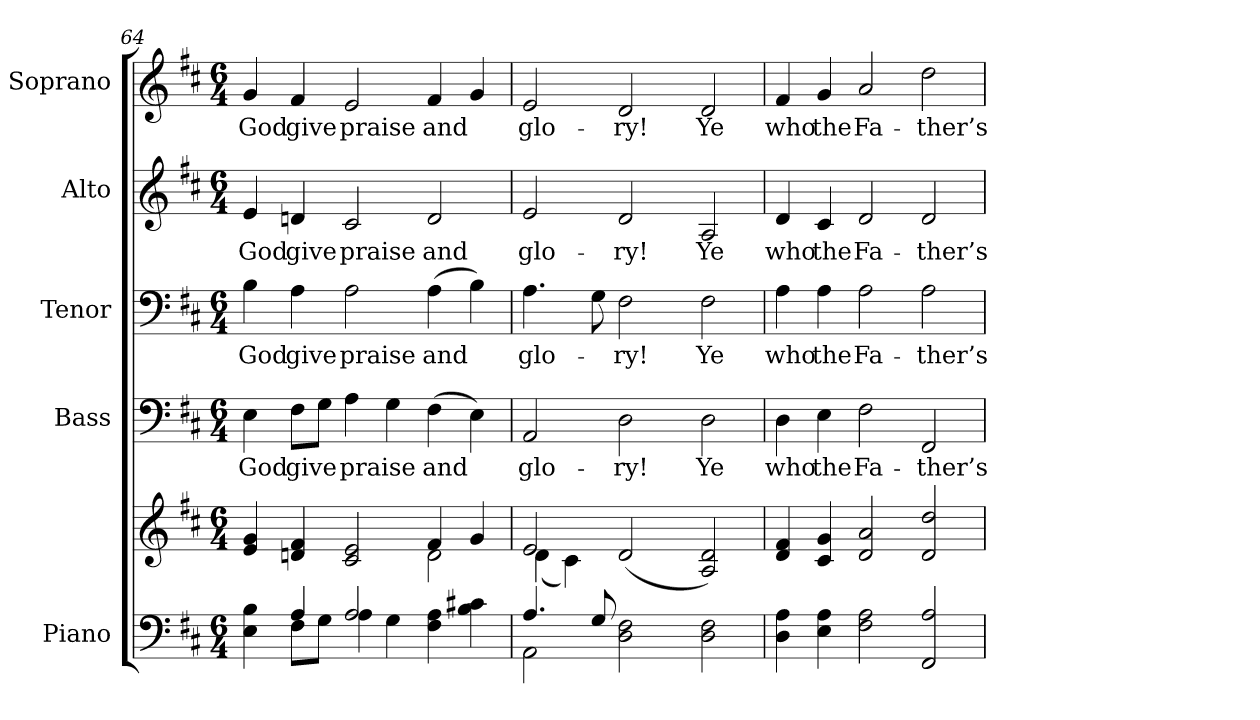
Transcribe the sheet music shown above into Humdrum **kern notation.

**kern	**kern	**kern	**text	**kern	**text	**kern	**text	**kern	**text
*part5	*part5	*part4	*part4	*part3	*part3	*part2	*part2	*part1	*part1
*staff6	*staff5	*staff4	*staff4	*staff3	*staff3	*staff2	*staff2	*staff1	*staff1
*I"Piano	*	*I"Bass	*	*I"Tenor	*	*I"Alto	*	*I"Soprano	*
*I'Pno.	*	*I'B.	*	*I'T.	*	*I'A.	*	*I'S.	*
!!LO:PB:g=z
*clefF4	*clefG2	*clefF4	*	*clefF4	*	*clefG2	*	*clefG2	*
*k[f#c#]	*k[f#c#]	*k[f#c#]	*	*k[f#c#]	*	*k[f#c#]	*	*k[f#c#]	*
*D:	*D:	*D:	*	*D:	*	*D:	*	*D:	*
*M6/4	*M6/4	*M6/4	*	*M6/4	*	*M6/4	*	*M6/4	*
=64	=64	=64	=64	=64	=64	=64	=64	=64	=64
*^	*^	*	*	*	*	*	*	*	*
!	!	!	!	!	!LO:LY:b:color=#000000	!	!	!	!	!	!
!	!	!	!	!	!	!	!LO:LY:b:color=#000000	!	!	!	!
!	!	!	!	!	!	!	!	!	!LO:LY:b:color=#000000	!	!
!	!	!	!	!	!	!	!	!	!	!	!LO:LY:b:color=#000000
4Ei\ 4Bi	4ryy	4ei/ 4gi	2.ryy	4Ei\	God	4Bi\	God	4ei/	God	4gi/	God
!	!	!	!	!	!LO:LY:b:color=#000000	!	!	!	!	!	!
!	!	!	!	!	!	!	!LO:LY:b:color=#000000	!	!	!	!
!	!	!	!	!	!	!	!	!	!LO:LY:b:color=#000000	!	!
!	!	!	!	!	!	!	!	!	!	!	!LO:LY:b:color=#000000
4Ai/	8F#i\L	4dni/ 4f#i	.	8F#i\L	give	4Ai\	give	4dni/	give	4f#i/	give
.	8Gi\J	.	.	8Gi\J	.	.	.	.	.	.	.
!	!	!	!	!	!LO:LY:b:color=#000000	!	!	!	!	!	!
!	!	!	!	!	!	!	!LO:LY:b:color=#000000	!	!	!	!
!	!	!	!	!	!	!	!	!	!LO:LY:b:color=#000000	!	!
!	!	!	!	!	!	!	!	!	!	!	!LO:LY:b:color=#000000
2Ai/	4Ai\	2c#i/ 2ei	.	4Ai\	praise	2Ai\	praise	2c#i/	praise	2ei/	praise
.	4Gi\	.	4ryy	4Gi\	.	.	.	.	.	.	.
!	!	!	!	!	!LO:LY:b:color=#000000	!	!	!	!	!	!
!	!	!	!	!	!	!	!LO:LY:b:color=#000000	!	!	!	!
!	!	!	!	!	!	!	!	!	!LO:LY:b:color=#000000	!	!
!	!	!	!	!	!	!	!	!	!	!	!LO:LY:b:color=#000000
4F#i\ 4Ai	4ryy	4f#i/	2di\	(4F#i\	and	(4Ai\	and	2di/	and	4f#i/	and
4Bi\ 4c#Xi	4ryy	4gi/	.	4Ei\)	.	4Bi\)	.	.	.	4gi/	.
=65	=65	=65	=65	=65	=65	=65	=65	=65	=65	=65	=65
!	!	!	!	!	!LO:LY:b:color=#000000	!	!	!	!	!	!
!	!	!	!	!	!	!	!LO:LY:b:color=#000000	!	!	!	!
!	!	!	!	!	!	!	!	!	!LO:LY:b:color=#000000	!	!
!	!	!	!	!	!	!	!	!	!	!	!LO:LY:b:color=#000000
4.Ai/	2AAi\	2ei/	(4di\	2AAi/	glo-	4.Ai\	glo-	2ei/	glo-	2ei/	glo-
.	.	.	4c#i\)	.	.	.	.	.	.	.	.
8Gi/	.	.	.	.	.	8Gi\	.	.	.	.	.
!	!	!	!	!	!LO:LY:b:color=#000000	!	!	!	!	!	!
!	!	!	!	!	!	!	!LO:LY:b:color=#000000	!	!	!	!
!	!	!	!	!	!	!	!	!	!LO:LY:b:color=#000000	!	!
!	!	!	!	!	!	!	!	!	!	!	!LO:LY:b:color=#000000
2Di\ 2F#i	4ryy	(2di/	4ryy	2Di\	-ry!	2F#i\	-ry!	2di/	-ry!	2di/	-ry!
.	2.ryy	.	2.ryy	.	.	.	.	.	.	.	.
!	!	!	!	!	!LO:LY:b:color=#000000	!	!	!	!	!	!
!	!	!	!	!	!	!	!LO:LY:b:color=#000000	!	!	!	!
!	!	!	!	!	!	!	!	!	!LO:LY:b:color=#000000	!	!
!	!	!	!	!	!	!	!	!	!	!	!LO:LY:b:color=#000000
2Di\ 2F#i	.	2Ai/ 2di)	.	2Di\	Ye	2F#i\	Ye	2Ai/	Ye	2di/	Ye
*v	*v	*	*	*	*	*	*	*	*	*	*
*	*v	*v	*	*	*	*	*	*	*	*
!!LO:PB:g=z
=66	=66	=66	=66	=66	=66	=66	=66	=66	=66
!	!	!	!LO:LY:b:color=#000000	!	!	!	!	!	!
!	!	!	!	!	!LO:LY:b:color=#000000	!	!	!	!
!	!	!	!	!	!	!	!LO:LY:b:color=#000000	!	!
!	!	!	!	!	!	!	!	!	!LO:LY:b:color=#000000
4Di\ 4Ai	4di/ 4f#i	4Di\	who	4Ai\	who	4di/	who	4f#i/	who
!	!	!	!LO:LY:b:color=#000000	!	!	!	!	!	!
!	!	!	!	!	!LO:LY:b:color=#000000	!	!	!	!
!	!	!	!	!	!	!	!LO:LY:b:color=#000000	!	!
!	!	!	!	!	!	!	!	!	!LO:LY:b:color=#000000
4Ei\ 4Ai	4c#i/ 4gi	4Ei\	the	4Ai\	the	4c#i/	the	4gi/	the
!	!	!	!LO:LY:b:color=#000000	!	!	!	!	!	!
!	!	!	!	!	!LO:LY:b:color=#000000	!	!	!	!
!	!	!	!	!	!	!	!LO:LY:b:color=#000000	!	!
!	!	!	!	!	!	!	!	!	!LO:LY:b:color=#000000
2F#i\ 2Ai	2di/ 2ai	2F#i\	Fa-	2Ai\	Fa-	2di/	Fa-	2ai/	Fa-
!	!	!	!LO:LY:b:color=#000000	!	!	!	!	!	!
!	!	!	!	!	!LO:LY:b:color=#000000	!	!	!	!
!	!	!	!	!	!	!	!LO:LY:b:color=#000000	!	!
!	!	!	!	!	!	!	!	!	!LO:LY:b:color=#000000
2FF#i/ 2Ai	2di/ 2ddi	2FF#i/	-ther’s	2Ai\	-ther’s	2di/	-ther’s	2ddi\	-ther’s
=	=	=	=	=	=	=	=	=	=
*-	*-	*-	*-	*-	*-	*-	*-	*-	*-
